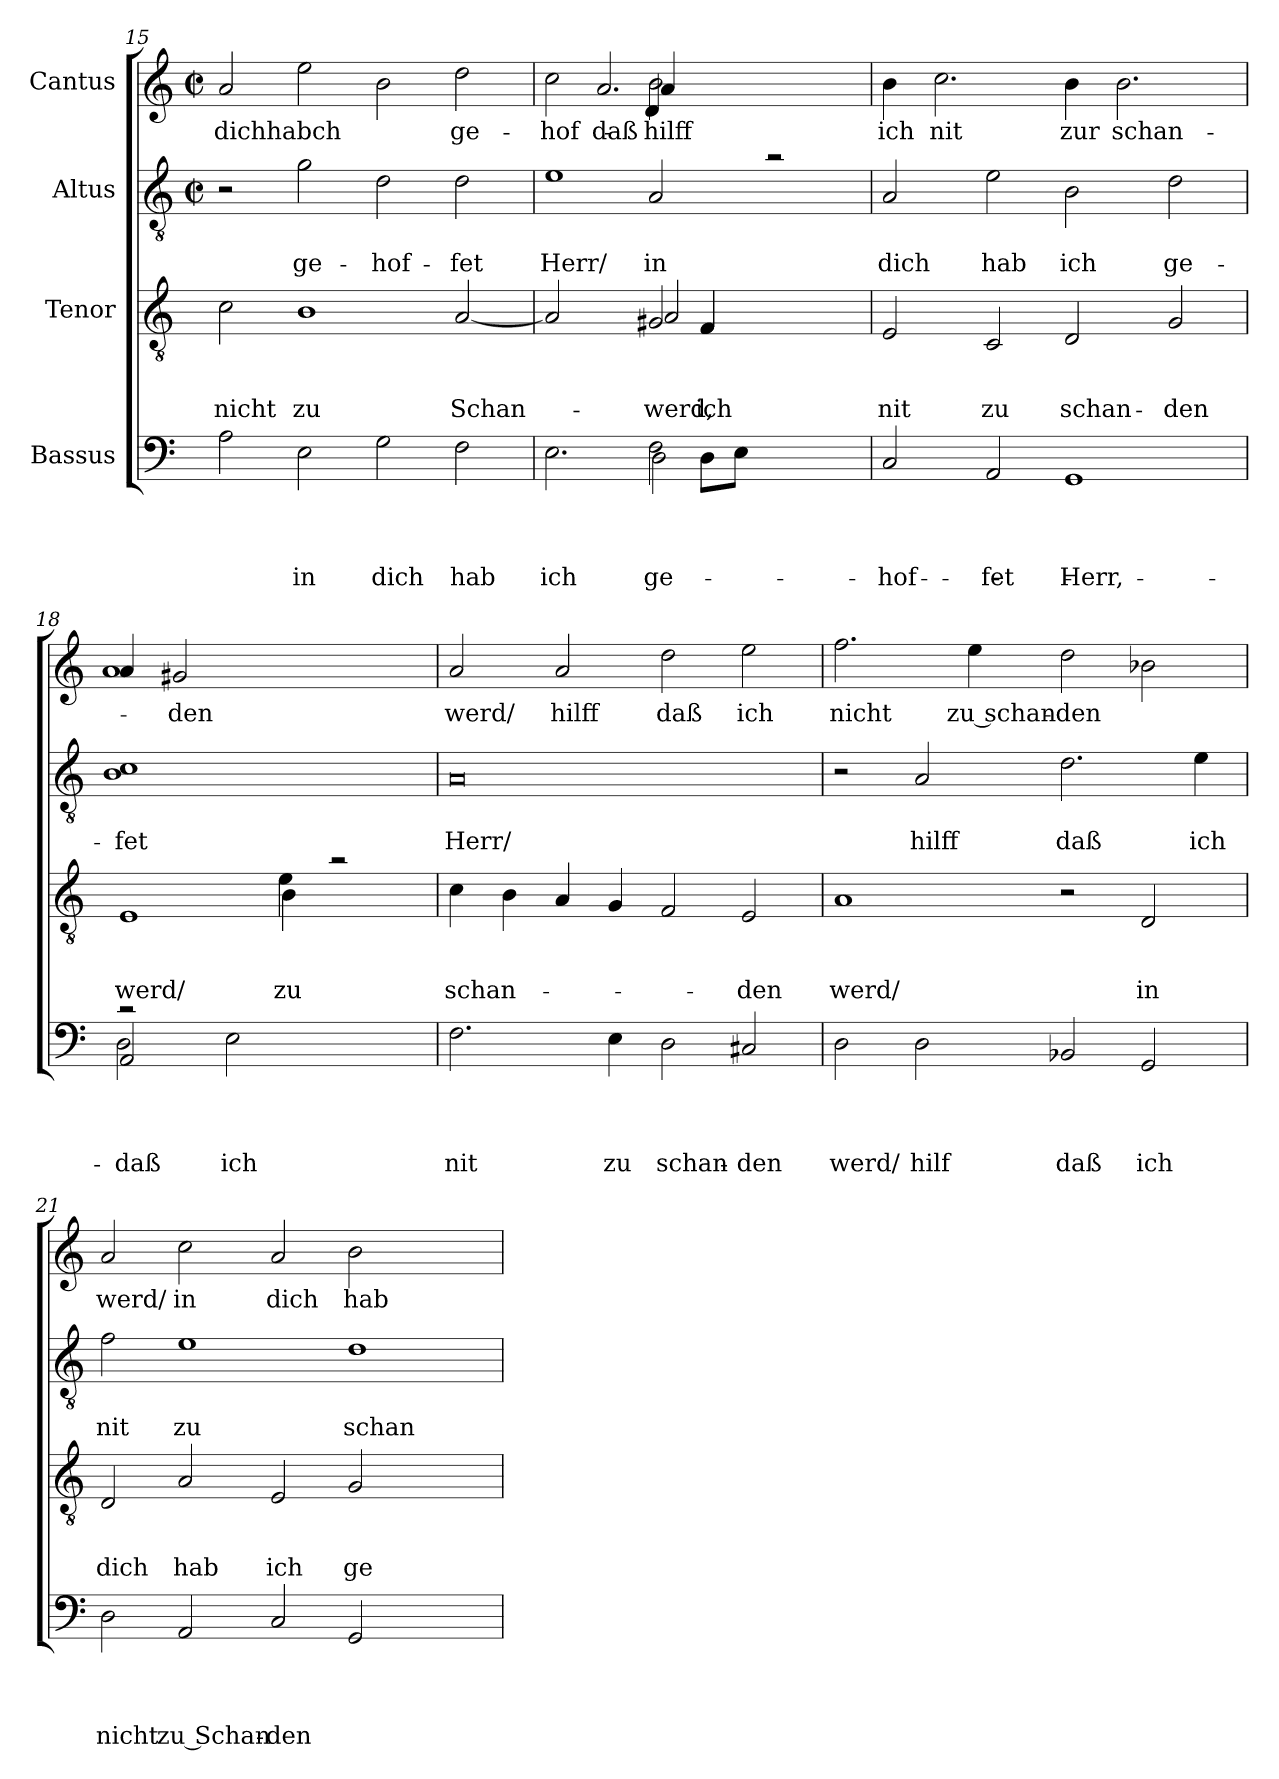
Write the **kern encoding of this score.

**kern	**text	**text	**text	**text	**kern	**text	**text	**text	**kern	**text	**text	**kern	**text
*part4	*part4	*part4	*part4	*part4	*part3	*part3	*part3	*part3	*part2	*part2	*part2	*part1	*part1
*staff4	*staff4	*staff4	*staff4	*staff4	*staff3	*staff3	*staff3	*staff3	*staff2	*staff2	*staff2	*staff1	*staff1
*I"Bassus	*	*	*	*	*I"Tenor	*	*	*	*I"Altus	*	*	*I"Cantus	*
*clefF4	*	*	*	*	*clefGv2	*	*	*	*clefGv2	*	*	*clefG2	*
*k[]	*	*	*	*	*k[]	*	*	*	*k[]	*	*	*k[]	*
*C:	*	*	*	*	*C:	*	*	*	*C:	*	*	*C:	*
*	*	*	*	*	*	*	*	*	*M2/2	*	*	*M2/2	*
*	*	*	*	*	*	*	*	*	*met(c|)	*	*	*met(c|)	*
=15	=15	=15	=15	=15	=15	=15	=15	=15	=15	=15	=15	=15	=15
!	!	!	!	!	!	!	!	!LO:LY:b	!	!	!	!	!LO:LY:b
2A\	.	.	.	.	2c\	.	.	nicht	2r	.	.	2a/	dichhabch
!	!	!	!	!LO:LY:b	!	!	!	!LO:LY:b	!	!	!LO:LY:b	!	!
2E\	.	.	.	in	1B	.	.	zu	2g\	.	ge-	2ee\	.
!	!	!	!	!LO:LY:b	!	!	!	!	!	!	!LO:LY:b	!	!
2G\	.	.	.	dich	.	.	.	.	2d\	.	-hof-	2b\	.
!	!	!	!	!LO:LY:b	!	!	!	!LO:LY:b	!	!	!LO:LY:b:rj	!	!LO:LY:b
2F\	.	.	.	hab	[<2A/	.	.	Schan-	2d\	.	-fet	2dd\	ge-
!!LO:LB:g=z
=16	=16	=16	=16	=16	=16	=16	=16	=16	=16	=16	=16	=16	=16
!	!	!	!	!LO:LY:b	!	!	!	!	!	!	!LO:LY:b	!	!LO:LY:b
*^	*	*	*	*	*^	*	*	*	*^	*	*	*^	*
*	*^	*	*	*	*	*	*^	*	*	*	*	*	*	*	*	*^	*
*	*	*	*	*	*	*	*	*	*^	*	*	*	*	*	*	*	*	*	*^	*
2.E\	2ryy	2ryy	.	.	.	ich	2A/]	2ryy	2.ryy	2.ryy	.	.	.	1e	2ryy	.	Herr/	2cc\	2ryy	2ryy	4ryy	-hof-
!	!	!	!	!	!	!	!	!	!	!	!	!	!	!	!	!	!	!	!	!	!	!LO:LY:b
.	.	.	.	.	.	.	.	.	.	.	.	.	.	.	.	.	.	.	.	.	2.a/	daß
!	!	!	!	!	!	!LO:LY:b	!	!	!	!	!	!	!LO:LY:b	!	!	!	!	!	!	!	!	!
!	!	!	!	!	!	!	!	!	!	!	!	!	!LO:LY:b	!	!	!	!LO:LY:b	!	!	!	!	!LO:LY:b:rj
!	!	!	!	!	!	!	!	!	!	!	!	!	!	!	!	!	!	!	!	!	!	!LO:LY:b
!	!	!	!	!	!	!	!	!	!	!	!	!	!	!	!	!	!	!	!	!	!	!LO:LY:b
.	2F\	2D\	.	.	.	ge-	2G#X/	2A/	.	.	.	.	werd,	.	2A/	.	in	2b\	4a/	4d/	.	hilff
!	!	!	!	!	!	!	!	!	!	!	!	!	!LO:LY:b	!	!	!	!	!	!	!	!	!
!	!	!	!	!	!	!	!	!	!	!	!	!	!LO:LY:b	!	!	!	!	!	!	!	!	!
8D\L	.	.	.	.	.	.	.	.	4F/	4F/	.	.	ich	.	.	.	.	.	2ryy	2ryy	.	.
8E\J	.	.	.	.	.	.	.	.	.	.	.	.	.	.	.	.	.	.	.	.	.	.
2ryy	2ryy	2ryy	.	.	.	.	2ryy	2ryy	2ryy	2ryy	.	.	.	2ra	2ryy	.	.	2ryy	.	.	2ryy	.
.	.	.	.	.	.	.	.	.	.	.	.	.	.	.	.	.	.	.	4ryy	4ryy	.	.
*v	*v	*v	*	*	*	*	*	*	*	*	*	*	*	*v	*v	*	*	*	*	*v	*v	*
*	*	*	*	*	*v	*v	*v	*v	*	*	*	*	*	*	*	*	*	*
=17	=17	=17	=17	=17	=17	=17	=17	=17	=17	=17	=17	=17	=17	=17	=17
!	!	!	!	!LO:LY:b	!	!	!	!LO:LY:b	!	!	!LO:LY:b	!	!	!	!LO:LY:b
*	*	*	*	*	*	*	*	*	*	*	*	*v	*v	*v	*
2C/	.	.	.	-hof-	2E/	.	.	nit	2A/	.	dich	4b\	ich
!	!	!	!	!	!	!	!	!	!	!	!	!	!LO:LY:b
.	.	.	.	.	.	.	.	.	.	.	.	2.cc\	nit
!	!	!	!	!LO:LY:b	!	!	!	!LO:LY:b	!	!	!LO:LY:b	!	!
2AA/	.	.	.	-fet	2C/	.	.	zu	2e\	.	hab	.	.
!	!	!	!	!LO:LY:b	!	!	!	!LO:LY:b	!	!	!LO:LY:b	!	!LO:LY:b
1GG	.	.	.	Herr,	2D/	.	.	schan-	2B\	.	ich	4b\	zur
!	!	!	!	!	!	!	!	!	!	!	!	!	!LO:LY:b
.	.	.	.	.	.	.	.	.	.	.	.	2.b\	schan-
!	!	!	!	!	!	!	!	!LO:LY:b	!	!	!LO:LY:b	!	!
.	.	.	.	.	2G/	.	.	-den	2d\	.	ge-	.	.
=18	=18	=18	=18	=18	=18	=18	=18	=18	=18	=18	=18	=18	=18
*^	*	*	*	*	*	*	*	*	*	*	*	*	*
!	!	!	!	!	!LO:LY:b	!	!	!	!	!	!	!	!	!
*	*^	*	*	*	*	*	*	*	*	*	*	*	*	*
!	!	!	!	!	!	!LO:LY:b	!	!	!	!LO:LY:b	!	!	!LO:LY:b	!	!
*	*	*	*	*	*	*	*^	*	*	*	*	*	*	*^	*
*	*	*	*	*	*	*	*	*^	*	*	*	*	*	*	*	*	*
2rc	2AA/	2D\	.	.	.	daß	1E	2.ryy	2.ryy	.	.	werd/	1B 1c	.	-fet	4a/	1a	.
!	!	!	!	!	!	!	!	!	!	!	!	!	!	!	!	!	!	!LO:LY:b
.	.	.	.	.	.	.	.	.	.	.	.	.	.	.	.	2g#X/	.	-den
!	!	!	!	!	!	!LO:LY:b	!	!	!	!	!	!	!	!	!	!	!	!
2ryy	2ryy	2E\	.	.	.	ich	.	.	.	.	.	.	.	.	.	.	.	.
!	!	!	!	!	!	!	!	!	!	!	!	!LO:LY:b	!	!	!	!	!	!
!	!	!	!	!	!	!	!	!	!	!	!	!LO:LY:b	!	!	!	!	!	!
.	.	.	.	.	.	.	.	4e\	4B\	.	.	zu	.	.	.	2ryy	.	.
2ryy	2ryy	2ryy	.	.	.	.	2ra	2ryy	2ryy	.	.	.	2ryy	.	.	.	2ryy	.
.	.	.	.	.	.	.	.	.	.	.	.	.	.	.	.	4ryy	.	.
*v	*v	*v	*	*	*	*	*	*	*	*	*	*	*	*	*	*v	*v	*
*	*	*	*	*	*v	*v	*v	*	*	*	*	*	*	*	*
=19	=19	=19	=19	=19	=19	=19	=19	=19	=19	=19	=19	=19	=19
!	!	!	!	!LO:LY:b	!	!	!	!LO:LY:b	!	!	!LO:LY:b	!	!LO:LY:b
2.F\	.	.	.	nit	4c\	.	.	schan-	0A	.	Herr/	2a/	werd/
.	.	.	.	.	4B\	.	.	.	.	.	.	.	.
!	!	!	!	!	!	!	!	!	!	!	!	!	!LO:LY:b
.	.	.	.	.	4A/	.	.	.	.	.	.	2a/	hilff
!	!	!	!	!LO:LY:b	!	!	!	!	!	!	!	!	!
4E\	.	.	.	zu	4G/	.	.	.	.	.	.	.	.
!	!	!	!	!LO:LY:b	!	!	!	!	!	!	!	!	!LO:LY:b
2D\	.	.	.	schan-	2F/	.	.	.	.	.	.	2dd\	daß
!	!	!	!	!LO:LY:b:rj	!	!	!	!LO:LY:b	!	!	!	!	!LO:LY:b
2C#X/	.	.	.	-den	2E/	.	.	-den	.	.	.	2ee\	ich
!!LO:LB:g=z
=20	=20	=20	=20	=20	=20	=20	=20	=20	=20	=20	=20	=20	=20
!	!	!	!	!LO:LY:b	!	!	!	!LO:LY:b	!	!	!	!	!LO:LY:b
2D\	.	.	.	werd/	1A	.	.	werd/	2r	.	.	2.ff\	nicht
!	!	!	!	!LO:LY:b	!	!	!	!	!	!	!LO:LY:b	!	!
2D\	.	.	.	hilf	.	.	.	.	2A/	.	hilff	.	.
!	!	!	!	!	!	!	!	!	!	!	!	!	!LO:LY:b
.	.	.	.	.	.	.	.	.	.	.	.	4ee\	zu schan-
!	!	!	!	!LO:LY:b	!	!	!	!	!	!	!LO:LY:b	!	!LO:LY:b:rj
2BB-X/	.	.	.	daß	2r	.	.	.	2.d\	.	daß	2dd\	-den
!	!	!	!	!LO:LY:b	!	!	!	!LO:LY:b	!	!	!	!	!
2GG/	.	.	.	ich	2D/	.	.	in	.	.	.	2b-X\	.
!	!	!	!	!	!	!	!	!	!	!	!LO:LY:b	!	!
.	.	.	.	.	.	.	.	.	4e\	.	ich	.	.
=21	=21	=21	=21	=21	=21	=21	=21	=21	=21	=21	=21	=21	=21
!	!	!	!	!LO:LY:b	!	!	!	!LO:LY:b	!	!	!LO:LY:b	!	!LO:LY:b
2D\	.	.	.	nicht	2D/	.	.	dich	2f\	.	nit	2a/	werd/
!	!	!	!	!LO:LY:b	!	!	!	!LO:LY:b	!	!	!LO:LY:b	!	!LO:LY:b
2AA/	.	.	.	zu Schan-	2A/	.	.	hab	1e	.	zu	2cc\	in
!	!	!	!	!LO:LY:b:rj	!	!	!	!LO:LY:b	!	!	!	!	!LO:LY:b
2C/	.	.	.	-den	2E/	.	.	ich	.	.	.	2a/	dich
!	!	!	!	!	!	!	!	!LO:LY:b	!	!	!LO:LY:b	!	!LO:LY:b
2GG/	.	.	.	.	2G/	.	.	ge-	1d	.	schan-	2b\	hab
2ryy	.	.	.	.	2ryy	.	.	.	.	.	.	2ryy	.
=	=	=	=	=	=	=	=	=	=	=	=	=	=
*-	*-	*-	*-	*-	*-	*-	*-	*-	*-	*-	*-	*-	*-
